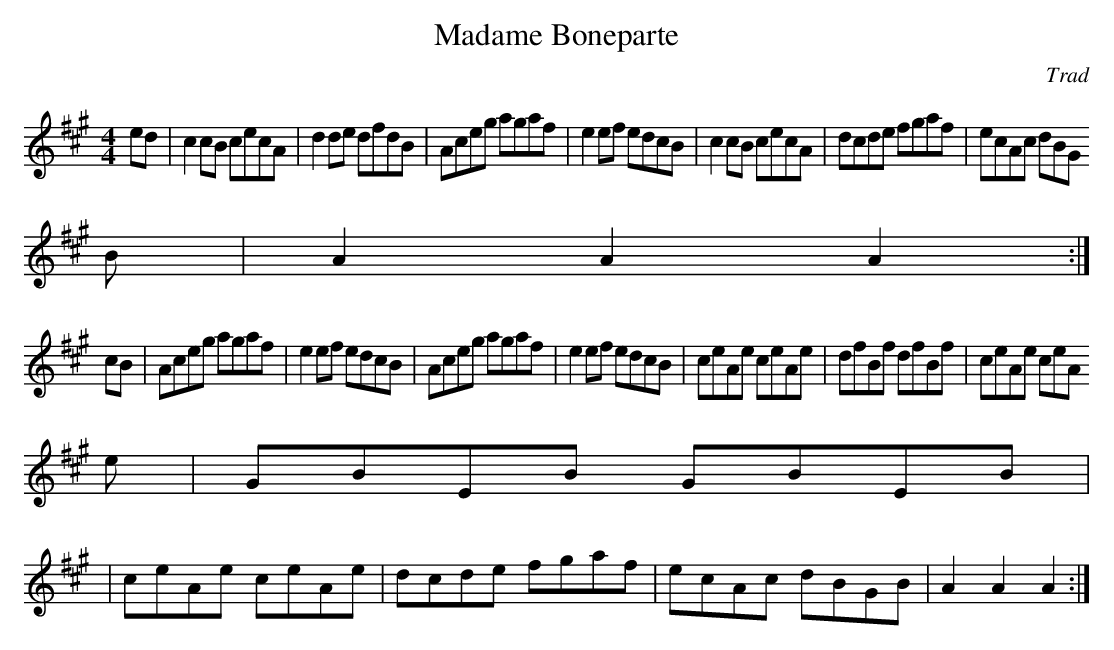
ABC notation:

X:1
T:Madame Boneparte
M:4/4
L:1/8
C:Trad
K:A
ed |c2cB cecA|d2de dfdB|Aceg agaf|e2ef edcB|c2cB cecA|dcde fgaf|ecAc dBG
B|A2 A2 A2 :|
cB |Aceg agaf|e2ef edcB|Aceg agaf|e2ef edcB|ceAe ceAe|dfBf dfBf|ceAe ceA
e|GBEB GBEB|
|ceAe ceAe|dcde fgaf|ecAc dBGB|A2 A2 A2 :|
